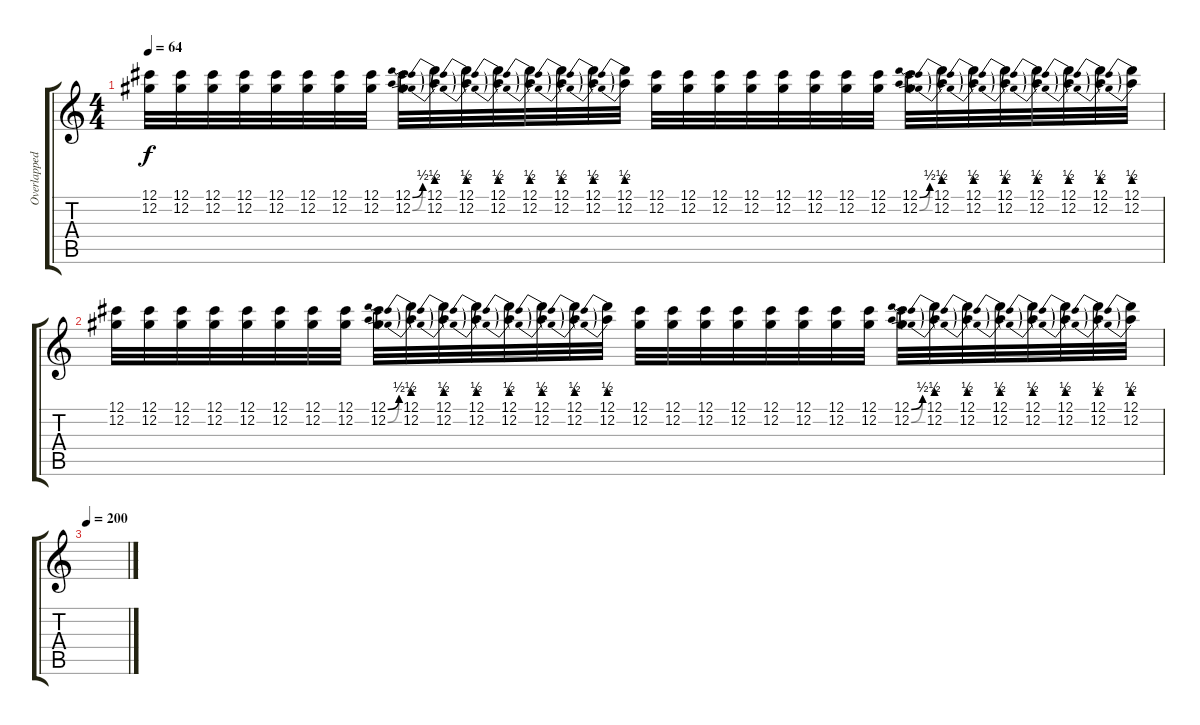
\track ("Overlapped Guitar [Mick]" "Overlapped") {instrument distortionguitar}
\staff {score tabs}
\tuning (Db4 Ab3 E3 B2 Gb2 B1) {hide}
\ts (4 4)
\tempo 64
\clef g2
\ks c
(12.1 12.2).32{dy f} (12.1 12.2).32 (12.1 12.2).32 (12.1 12.2).32 (12.1 12.2).32 (12.1 12.2).32 (12.1 12.2).32 (12.1 12.2).32 (12.1{be (bend 0 0 60 2)} 12.2{be (bend 0 0 60 2)}).32 (12.1{be (prebend 0 2 60 2)} 12.2{be (prebend 0 2 60 2)}).32 (12.1{be (prebend 0 2 60 2)} 12.2{be (prebend 0 2 60 2)}).32 (12.1{be (prebend 0 2 60 2)} 12.2{be (prebend 0 2 60 2)}).32 (12.1{be (prebend 0 2 60 2)} 12.2{be (prebend 0 2 60 2)}).32 (12.1{be (prebend 0 2 60 2)} 12.2{be (prebend 0 2 60 2)}).32 (12.1{be (prebend 0 2 60 2)} 12.2{be (prebend 0 2 60 2)}).32 (12.1{be (prebend 0 2 60 2)} 12.2{be (prebend 0 2 60 2)}).32 (12.1 12.2).32 (12.1 12.2).32 (12.1 12.2).32 (12.1 12.2).32 (12.1 12.2).32 (12.1 12.2).32 (12.1 12.2).32 (12.1 12.2).32 (12.1{be (bend 0 0 60 2)} 12.2{be (bend 0 0 60 2)}).32 (12.1{be (prebend 0 2 60 2)} 12.2{be (prebend 0 2 60 2)}).32 (12.1{be (prebend 0 2 60 2)} 12.2{be (prebend 0 2 60 2)}).32 (12.1{be (prebend 0 2 60 2)} 12.2{be (prebend 0 2 60 2)}).32 (12.1{be (prebend 0 2 60 2)} 12.2{be (prebend 0 2 60 2)}).32 (12.1{be (prebend 0 2 60 2)} 12.2{be (prebend 0 2 60 2)}).32 (12.1{be (prebend 0 2 60 2)} 12.2{be (prebend 0 2 60 2)}).32 (12.1{be (prebend 0 2 60 2)} 12.2{be (prebend 0 2 60 2)}).32 |
(12.1 12.2).32 (12.1 12.2).32 (12.1 12.2).32 (12.1 12.2).32 (12.1 12.2).32 (12.1 12.2).32 (12.1 12.2).32 (12.1 12.2).32 (12.1{be (bend 0 0 60 2)} 12.2{be (bend 0 0 60 2)}).32 (12.1{be (prebend 0 2 60 2)} 12.2{be (prebend 0 2 60 2)}).32 (12.1{be (prebend 0 2 60 2)} 12.2{be (prebend 0 2 60 2)}).32 (12.1{be (prebend 0 2 60 2)} 12.2{be (prebend 0 2 60 2)}).32 (12.1{be (prebend 0 2 60 2)} 12.2{be (prebend 0 2 60 2)}).32 (12.1{be (prebend 0 2 60 2)} 12.2{be (prebend 0 2 60 2)}).32 (12.1{be (prebend 0 2 60 2)} 12.2{be (prebend 0 2 60 2)}).32 (12.1{be (prebend 0 2 60 2)} 12.2{be (prebend 0 2 60 2)}).32 (12.1 12.2).32 (12.1 12.2).32 (12.1 12.2).32 (12.1 12.2).32 (12.1 12.2).32 (12.1 12.2).32 (12.1 12.2).32 (12.1 12.2).32 (12.1{be (bend 0 0 60 2)} 12.2{be (bend 0 0 60 2)}).32 (12.1{be (prebend 0 2 60 2)} 12.2{be (prebend 0 2 60 2)}).32 (12.1{be (prebend 0 2 60 2)} 12.2{be (prebend 0 2 60 2)}).32 (12.1{be (prebend 0 2 60 2)} 12.2{be (prebend 0 2 60 2)}).32 (12.1{be (prebend 0 2 60 2)} 12.2{be (prebend 0 2 60 2)}).32 (12.1{be (prebend 0 2 60 2)} 12.2{be (prebend 0 2 60 2)}).32 (12.1{be (prebend 0 2 60 2)} 12.2{be (prebend 0 2 60 2)}).32 (12.1{be (prebend 0 2 60 2)} 12.2{be (prebend 0 2 60 2)}).32 |
\tempo 200
